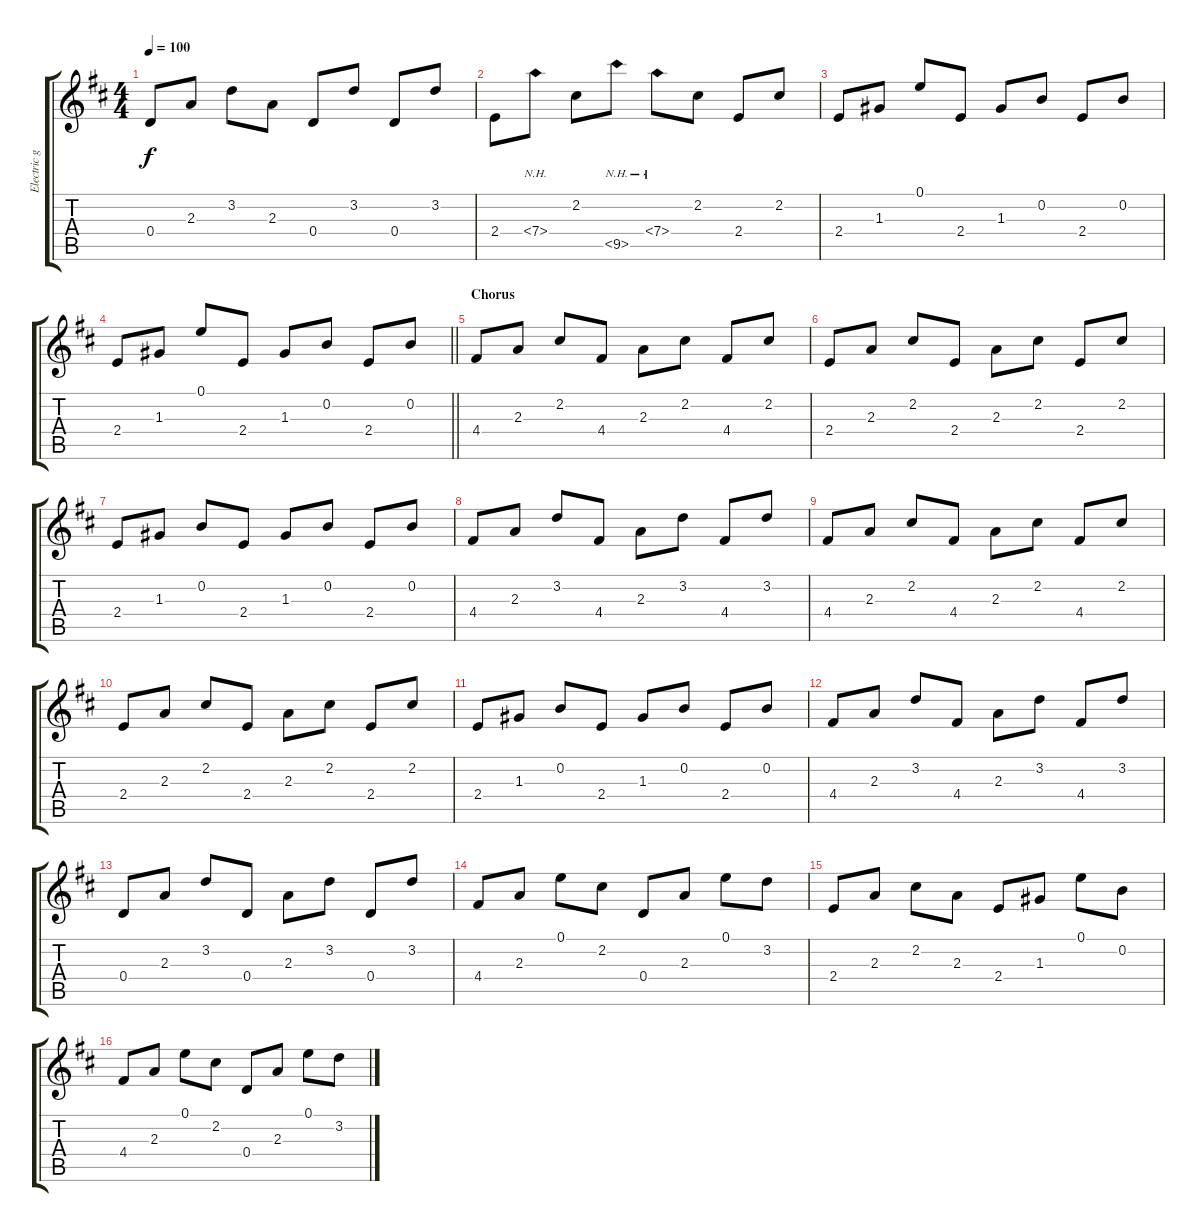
\track ("Electric guitar 1" "Electric g") {instrument acousticguitarsteel}
\staff {score tabs}
\tuning (E4 B3 G3 D3 A2 E2) {hide}
\ts (4 4)
\tempo 100
\clef g2
\ks d
0.4.8{dy f} 2.3.8 3.2.8 2.3.8 0.4.8 3.2.8 0.4.8 3.2.8 |
2.4.8 7.4{nh}.8 2.2.8 9.5{nh}.8 7.4{nh}.8 2.2.8 2.4.8 2.2.8 |
2.4.8 1.3.8 0.1.8 2.4.8 1.3.8 0.2.8 2.4.8 0.2.8 |
\barLineRight lightlight
2.4.8 1.3.8 0.1.8 2.4.8 1.3.8 0.2.8 2.4.8 0.2.8 |
\section ("" "Chorus")
4.4.8 2.3.8 2.2.8 4.4.8 2.3.8 2.2.8 4.4.8 2.2.8 |
2.4.8 2.3.8 2.2.8 2.4.8 2.3.8 2.2.8 2.4.8 2.2.8 |
2.4.8 1.3.8 0.2.8 2.4.8 1.3.8 0.2.8 2.4.8 0.2.8 |
4.4.8 2.3.8 3.2.8 4.4.8 2.3.8 3.2.8 4.4.8 3.2.8 |
4.4.8 2.3.8 2.2.8 4.4.8 2.3.8 2.2.8 4.4.8 2.2.8 |
2.4.8 2.3.8 2.2.8 2.4.8 2.3.8 2.2.8 2.4.8 2.2.8 |
2.4.8 1.3.8 0.2.8 2.4.8 1.3.8 0.2.8 2.4.8 0.2.8 |
4.4.8 2.3.8 3.2.8 4.4.8 2.3.8 3.2.8 4.4.8 3.2.8 |
0.4.8 2.3.8 3.2.8 0.4.8 2.3.8 3.2.8 0.4.8 3.2.8 |
4.4.8 2.3.8 0.1.8 2.2.8 0.4.8 2.3.8 0.1.8 3.2.8 |
2.4.8 2.3.8 2.2.8 2.3.8 2.4.8 1.3.8 0.1.8 0.2.8 |
4.4.8 2.3.8 0.1.8 2.2.8 0.4.8 2.3.8 0.1.8 3.2.8
